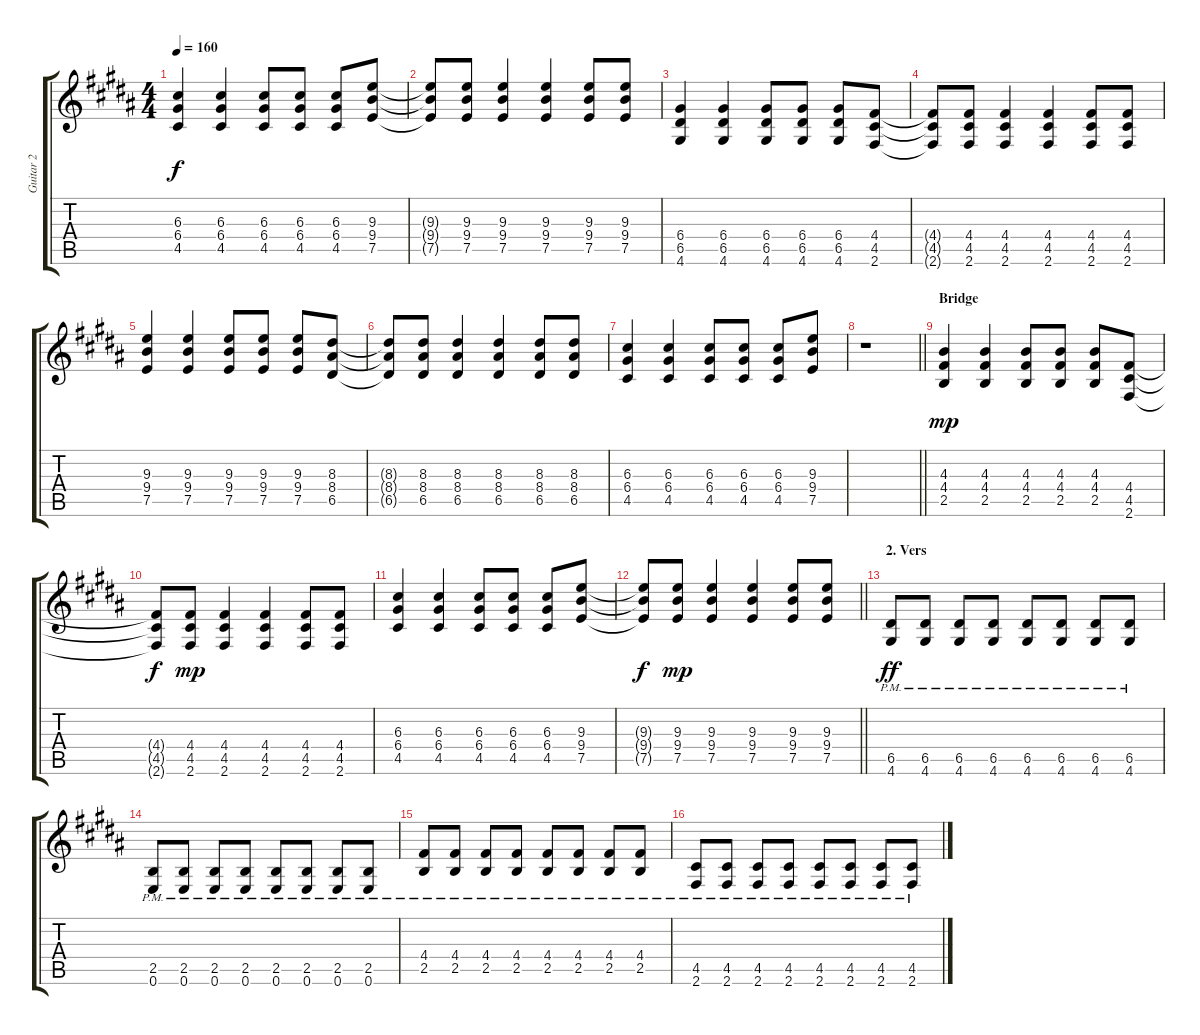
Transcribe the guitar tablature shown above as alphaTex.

\track ("Guitar 2" "Guitar 2") {instrument distortionguitar}
\staff {score tabs}
\tuning (E4 B3 G3 D3 A2 E2) {hide}
\ts (4 4)
\tempo 160
\clef g2
\ks b
(6.3 6.4 4.5).4{dy f} (6.3 6.4 4.5).4 (6.3 6.4 4.5).8 (6.3 6.4 4.5).8 (6.3 6.4 4.5).8 (9.3 9.4 7.5).8 |
(9.3{t} 9.4{t} 7.5{t}).8 (9.3 9.4 7.5).8 (9.3 9.4 7.5).4 (9.3 9.4 7.5).4 (9.3 9.4 7.5).8 (9.3 9.4 7.5).8 |
(6.4 6.5 4.6).4 (6.4 6.5 4.6).4 (6.4 6.5 4.6).8 (6.4 6.5 4.6).8 (6.4 6.5 4.6).8 (4.4 4.5 2.6).8 |
(4.4{t} 4.5{t} 2.6{t}).8 (4.4 4.5 2.6).8 (4.4 4.5 2.6).4 (4.4 4.5 2.6).4 (4.4 4.5 2.6).8 (4.4 4.5 2.6).8 |
(9.3 9.4 7.5).4 (9.3 9.4 7.5).4 (9.3 9.4 7.5).8 (9.3 9.4 7.5).8 (9.3 9.4 7.5).8 (8.3 8.4 6.5).8 |
(8.3{t} 8.4{t} 6.5{t}).8 (8.3 8.4 6.5).8 (8.3 8.4 6.5).4 (8.3 8.4 6.5).4 (8.3 8.4 6.5).8 (8.3 8.4 6.5).8 |
(6.3 6.4 4.5).4 (6.3 6.4 4.5).4 (6.3 6.4 4.5).8 (6.3 6.4 4.5).8 (6.3 6.4 4.5).8 (9.3 9.4 7.5).8 |
\barLineRight lightlight
r.1 |
\section ("" "Bridge")
(4.3 4.4 2.5).4{dy mp} (4.3 4.4 2.5).4 (4.3 4.4 2.5).8 (4.3 4.4 2.5).8 (4.3 4.4 2.5).8 (4.4 4.5 2.6).8 |
(4.4{t} 4.5{t} 2.6{t}).8{dy f} (4.4 4.5 2.6).8{dy mp} (4.4 4.5 2.6).4 (4.4 4.5 2.6).4 (4.4 4.5 2.6).8 (4.4 4.5 2.6).8 |
(6.3 6.4 4.5).4 (6.3 6.4 4.5).4 (6.3 6.4 4.5).8 (6.3 6.4 4.5).8 (6.3 6.4 4.5).8 (9.3 9.4 7.5).8 |
\barLineRight lightlight
(9.3{t} 9.4{t} 7.5{t}).8{dy f} (9.3 9.4 7.5).8{dy mp} (9.3 9.4 7.5).4 (9.3 9.4 7.5).4 (9.3 9.4 7.5).8 (9.3 9.4 7.5).8 |
\section ("" "2. Vers")
(6.5{pm} 4.6{pm}).8{dy ff} (6.5{pm} 4.6{pm}).8 (6.5{pm} 4.6{pm}).8 (6.5{pm} 4.6{pm}).8 (6.5{pm} 4.6{pm}).8 (6.5{pm} 4.6{pm}).8 (6.5{pm} 4.6{pm}).8 (6.5{pm} 4.6{pm}).8 |
(2.5{pm} 0.6{pm}).8 (2.5{pm} 0.6{pm}).8 (2.5{pm} 0.6{pm}).8 (2.5{pm} 0.6{pm}).8 (2.5{pm} 0.6{pm}).8 (2.5{pm} 0.6{pm}).8 (2.5{pm} 0.6{pm}).8 (2.5{pm} 0.6{pm}).8 |
(4.4{pm} 2.5{pm}).8 (4.4{pm} 2.5{pm}).8 (4.4{pm} 2.5{pm}).8 (4.4{pm} 2.5{pm}).8 (4.4{pm} 2.5{pm}).8 (4.4{pm} 2.5{pm}).8 (4.4{pm} 2.5{pm}).8 (4.4{pm} 2.5{pm}).8 |
(4.5{pm} 2.6{pm}).8 (4.5{pm} 2.6{pm}).8 (4.5{pm} 2.6{pm}).8 (4.5{pm} 2.6{pm}).8 (4.5{pm} 2.6{pm}).8 (4.5{pm} 2.6{pm}).8 (4.5{pm} 2.6{pm}).8 (4.5{pm} 2.6{pm}).8
